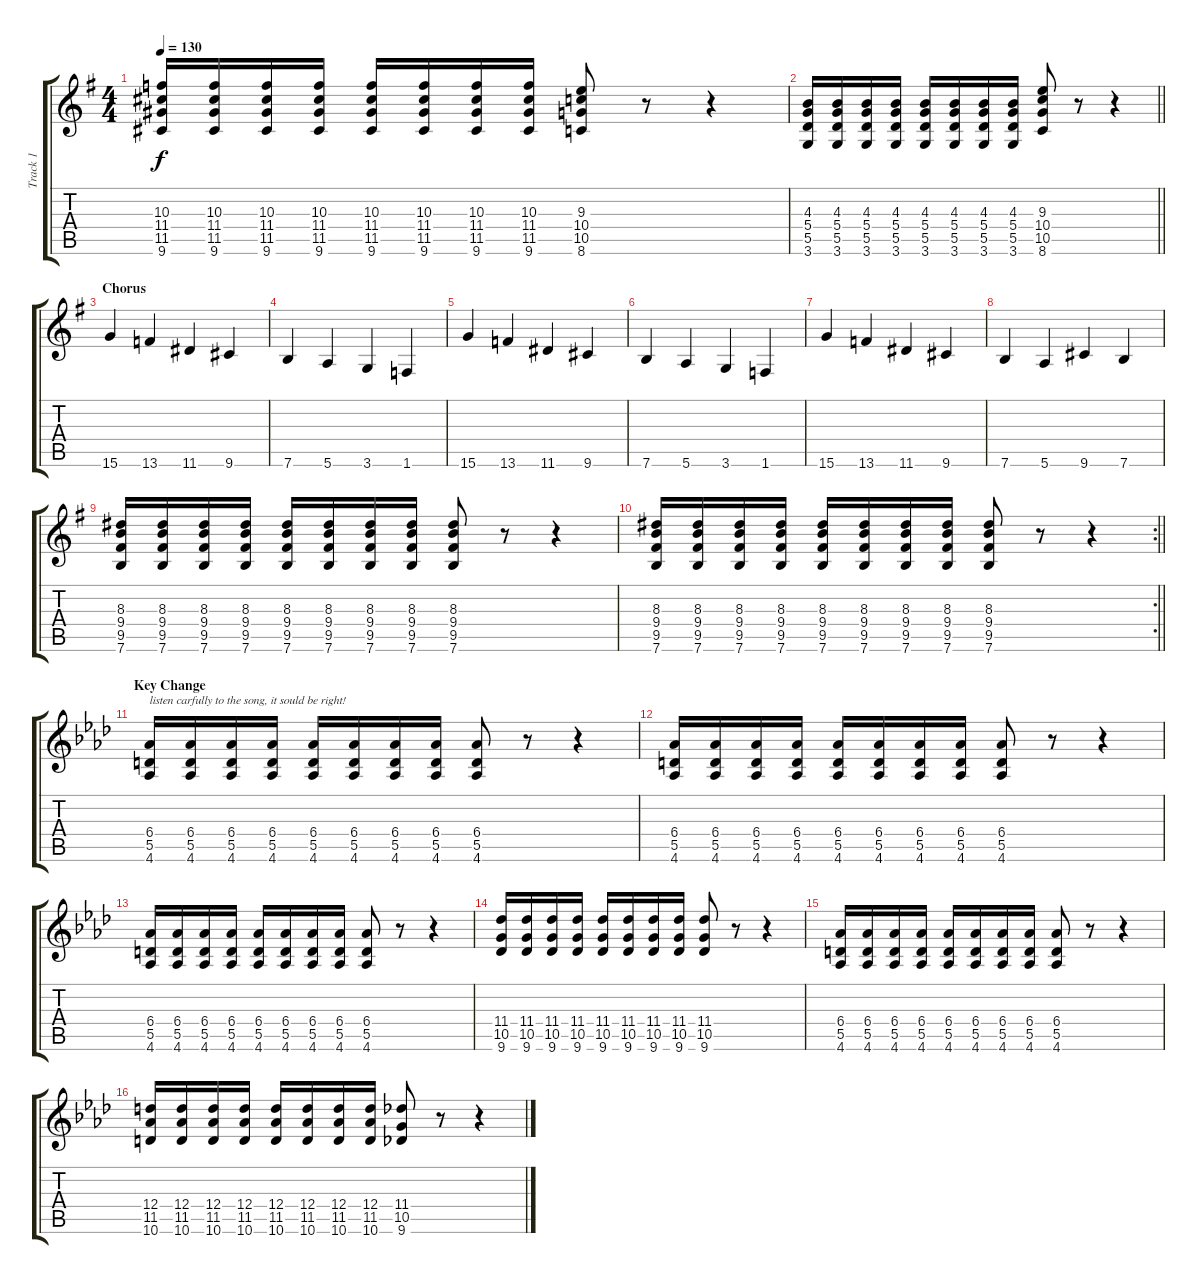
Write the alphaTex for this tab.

\track ("Track 1" "Track 1") {instrument overdrivenguitar}
\staff {score tabs}
\tuning (E4 B3 G3 D3 A2 E2) {hide}
\ts (4 4)
\tempo 130
\clef g2
\ks g
(10.3 11.4 11.5 9.6).16{dy f} (10.3 11.4 11.5 9.6).16 (10.3 11.4 11.5 9.6).16 (10.3 11.4 11.5 9.6).16 (10.3 11.4 11.5 9.6).16 (10.3 11.4 11.5 9.6).16 (10.3 11.4 11.5 9.6).16 (10.3 11.4 11.5 9.6).16 (9.3 10.4 10.5 8.6).8 r.8 r.4 |
\barLineRight lightlight
(4.3 5.4 5.5 3.6).16 (4.3 5.4 5.5 3.6).16 (4.3 5.4 5.5 3.6).16 (4.3 5.4 5.5 3.6).16 (4.3 5.4 5.5 3.6).16 (4.3 5.4 5.5 3.6).16 (4.3 5.4 5.5 3.6).16 (4.3 5.4 5.5 3.6).16 (9.3 10.4 10.5 8.6).8 r.8 r.4 |
\section ("" "Chorus")
15.6.4 13.6.4 11.6.4 9.6.4 |
7.6.4 5.6.4 3.6.4 1.6.4 |
15.6.4 13.6.4 11.6.4 9.6.4 |
7.6.4 5.6.4 3.6.4 1.6.4 |
15.6.4 13.6.4 11.6.4 9.6.4 |
7.6.4 5.6.4 9.6.4 7.6.4 |
(8.3 9.4 9.5 7.6).16 (8.3 9.4 9.5 7.6).16 (8.3 9.4 9.5 7.6).16 (8.3 9.4 9.5 7.6).16 (8.3 9.4 9.5 7.6).16 (8.3 9.4 9.5 7.6).16 (8.3 9.4 9.5 7.6).16 (8.3 9.4 9.5 7.6).16 (8.3 9.4 9.5 7.6).8 r.8 r.4 |
\rc 2
\barLineRight lightlight
(8.3 9.4 9.5 7.6).16 (8.3 9.4 9.5 7.6).16 (8.3 9.4 9.5 7.6).16 (8.3 9.4 9.5 7.6).16 (8.3 9.4 9.5 7.6).16 (8.3 9.4 9.5 7.6).16 (8.3 9.4 9.5 7.6).16 (8.3 9.4 9.5 7.6).16 (8.3 9.4 9.5 7.6).8 r.8 r.4 |
\section ("" "Key Change")
\ks ab
(6.4 5.5 4.6).16{txt "listen carfully to the song, it sould be right!"} (6.4 5.5 4.6).16 (6.4 5.5 4.6).16 (6.4 5.5 4.6).16 (6.4 5.5 4.6).16 (6.4 5.5 4.6).16 (6.4 5.5 4.6).16 (6.4 5.5 4.6).16 (6.4 5.5 4.6).8 r.8 r.4 |
(6.4 5.5 4.6).16 (6.4 5.5 4.6).16 (6.4 5.5 4.6).16 (6.4 5.5 4.6).16 (6.4 5.5 4.6).16 (6.4 5.5 4.6).16 (6.4 5.5 4.6).16 (6.4 5.5 4.6).16 (6.4 5.5 4.6).8 r.8 r.4 |
(6.4 5.5 4.6).16 (6.4 5.5 4.6).16 (6.4 5.5 4.6).16 (6.4 5.5 4.6).16 (6.4 5.5 4.6).16 (6.4 5.5 4.6).16 (6.4 5.5 4.6).16 (6.4 5.5 4.6).16 (6.4 5.5 4.6).8 r.8 r.4 |
(11.4 10.5 9.6).16 (11.4 10.5 9.6).16 (11.4 10.5 9.6).16 (11.4 10.5 9.6).16 (11.4 10.5 9.6).16 (11.4 10.5 9.6).16 (11.4 10.5 9.6).16 (11.4 10.5 9.6).16 (11.4 10.5 9.6).8 r.8 r.4 |
(6.4 5.5 4.6).16 (6.4 5.5 4.6).16 (6.4 5.5 4.6).16 (6.4 5.5 4.6).16 (6.4 5.5 4.6).16 (6.4 5.5 4.6).16 (6.4 5.5 4.6).16 (6.4 5.5 4.6).16 (6.4 5.5 4.6).8 r.8 r.4 |
(12.4 11.5 10.6).16 (12.4 11.5 10.6).16 (12.4 11.5 10.6).16 (12.4 11.5 10.6).16 (12.4 11.5 10.6).16 (12.4 11.5 10.6).16 (12.4 11.5 10.6).16 (12.4 11.5 10.6).16 (11.4 10.5 9.6).8 r.8 r.4
